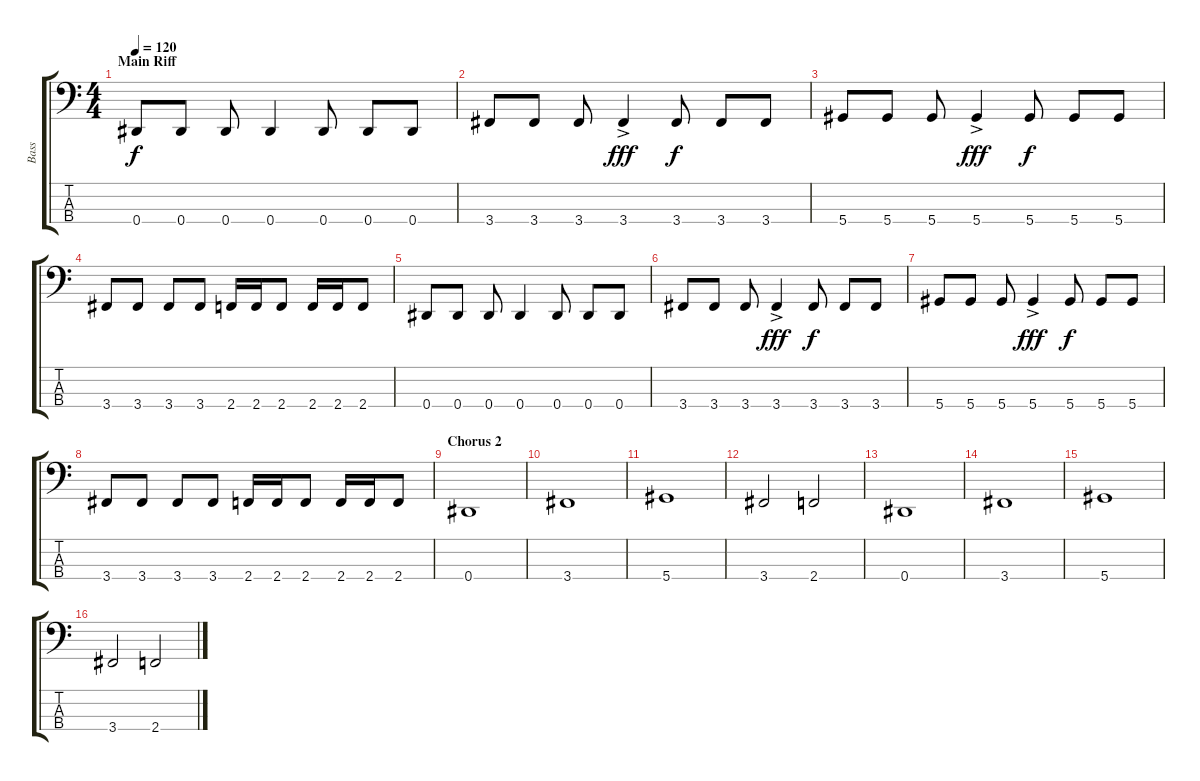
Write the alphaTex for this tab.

\track ("Bass" "Bass") {instrument electricbassfinger}
\staff {score tabs}
\tuning (Gb2 Db2 Ab1 Eb1) {hide}
\ts (4 4)
\section ("" "Main Riff")
\tempo 120
\clef f4
\ks c
0.4.8{dy f} 0.4.8 0.4.8 0.4.4 0.4.8 0.4.8 0.4.8 |
3.4.8 3.4.8 3.4.8 3.4{ac}.4{dy fff} 3.4.8{dy f} 3.4.8 3.4.8 |
5.4.8 5.4.8 5.4.8 5.4{ac}.4{dy fff} 5.4.8{dy f} 5.4.8 5.4.8 |
3.4.8 3.4.8 3.4.8 3.4.8 2.4.16 2.4.16 2.4.8 2.4.16 2.4.16 2.4.8 |
0.4.8 0.4.8 0.4.8 0.4.4 0.4.8 0.4.8 0.4.8 |
3.4.8 3.4.8 3.4.8 3.4{ac}.4{dy fff} 3.4.8{dy f} 3.4.8 3.4.8 |
5.4.8 5.4.8 5.4.8 5.4{ac}.4{dy fff} 5.4.8{dy f} 5.4.8 5.4.8 |
3.4.8 3.4.8 3.4.8 3.4.8 2.4.16 2.4.16 2.4.8 2.4.16 2.4.16 2.4.8 |
\section ("" "Chorus 2")
0.4.1 |
3.4.1 |
5.4.1 |
3.4.2 2.4.2 |
0.4.1 |
3.4.1 |
5.4.1 |
3.4.2 2.4.2
